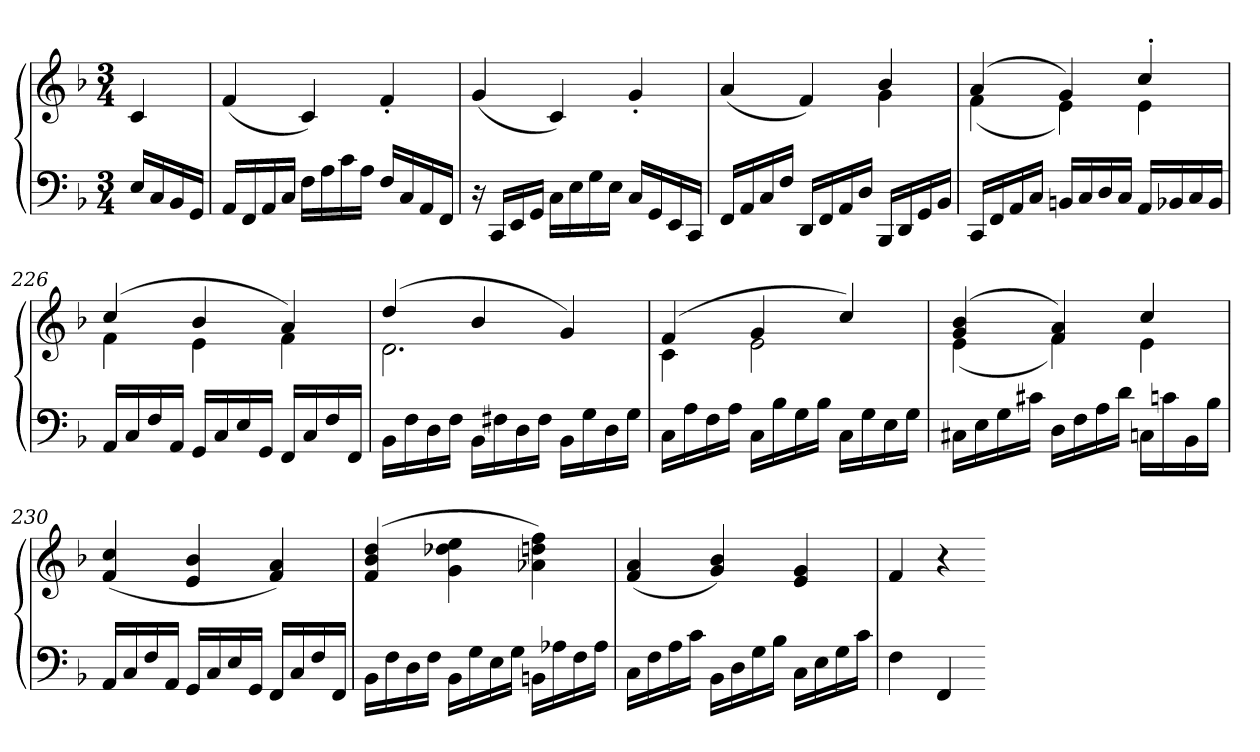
**kern	**kern
*part1	*part1
*staff2	*staff1
*clefF4	*clefG2
*k[b-]	*k[b-]
*F:	*F:
*M3/4	*M3/4
=	=
16ELL	4c
16C	.
16BB-	.
16GGJJ	.
=222	=222
16AALL	(4f
16FF	.
16AA	.
16CJJ	.
16FLL	4c)
16A	.
16c	.
16AJJ	.
16FLL	4f'
16C	.
16AA	.
16FFJJ	.
=223	=223
16r	(4g
16CCLL	.
16EE	.
16GGJJ	.
16CLL	4c)
16E	.
16G	.
16EJJ	.
16CLL	4g'
16GG	.
16EE	.
16CCJJ	.
=224	=224
*	*^
16FFLL	(4a	2ryy
16AA	.	.
16C	.	.
16FJJ	.	.
16DDLL	4f)	.
16FF	.	.
16AA	.	.
16DJJ	.	.
16BBB-LL	4b-	4g
16DD	.	.
16GG	.	.
16BB-JJ	.	.
=225	=225	=225
16CCLL	(4a	(4f
16FF	.	.
16AA	.	.
16CJJ	.	.
16BBnLL	4g)	4e)
16C	.	.
16D	.	.
16CJJ	.	.
16AALL	4cc'	4e
16BB-X	.	.
16C	.	.
16BB-JJ	.	.
=226	=226	=226
16AALL	(4cc	4f
16C	.	.
16F	.	.
16AAJJ	.	.
16GGLL	4b-	4e
16C	.	.
16E	.	.
16GGJJ	.	.
16FFLL	4a)	4f
16C	.	.
16F	.	.
16FFJJ	.	.
=227	=227	=227
16BB-LL	(4dd	2.d
16F	.	.
16D	.	.
16FJJ	.	.
16BB-LL	4b-	.
16F#X	.	.
16D	.	.
16F#JJ	.	.
16BB-LL	4g)	.
16G	.	.
16D	.	.
16GJJ	.	.
=228	=228	=228
16CLL	(4f	4c
16A	.	.
16F	.	.
16AJJ	.	.
16CLL	4g	2e
16B-	.	.
16G	.	.
16B-JJ	.	.
16CLL	4cc)	.
16G	.	.
16E	.	.
16GJJ	.	.
=229	=229	=229
16C#XLL	(4g 4b-	(4e
16E	.	.
16G	.	.
16c#XJJ	.	.
16DLL	4f 4a)	4f)
16F	.	.
16A	.	.
16dJJ	.	.
16CnLL	4cc	4e
16cn	.	.
16BB-	.	.
16B-JJ	.	.
*	*v	*v
=230	=230
16AALL	(4f 4cc
16C	.
16F	.
16AAJJ	.
16GGLL	4e 4b-
16C	.
16E	.
16GGJJ	.
16FFLL	4f 4a)
16C	.
16F	.
16FFJJ	.
=231	=231
16BB-LL	(4f 4b- 4dd
16F	.
16D	.
16FJJ	.
16BB-LL	4g 4dd-X 4ee
16G	.
16E	.
16GJJ	.
16BBnLL	4a-X 4ddn 4ff)
16A-X	.
16F	.
16A-JJ	.
=232	=232
16CLL	(4f 4a
16F	.
16A	.
16cJJ	.
16BB-LL	4g 4b-)
16D	.
16G	.
16B-JJ	.
16CLL	4e 4g
16E	.
16G	.
16cJJ	.
=233	=233
4F	4f
4FF	4r
=-	=-
*-	*-
